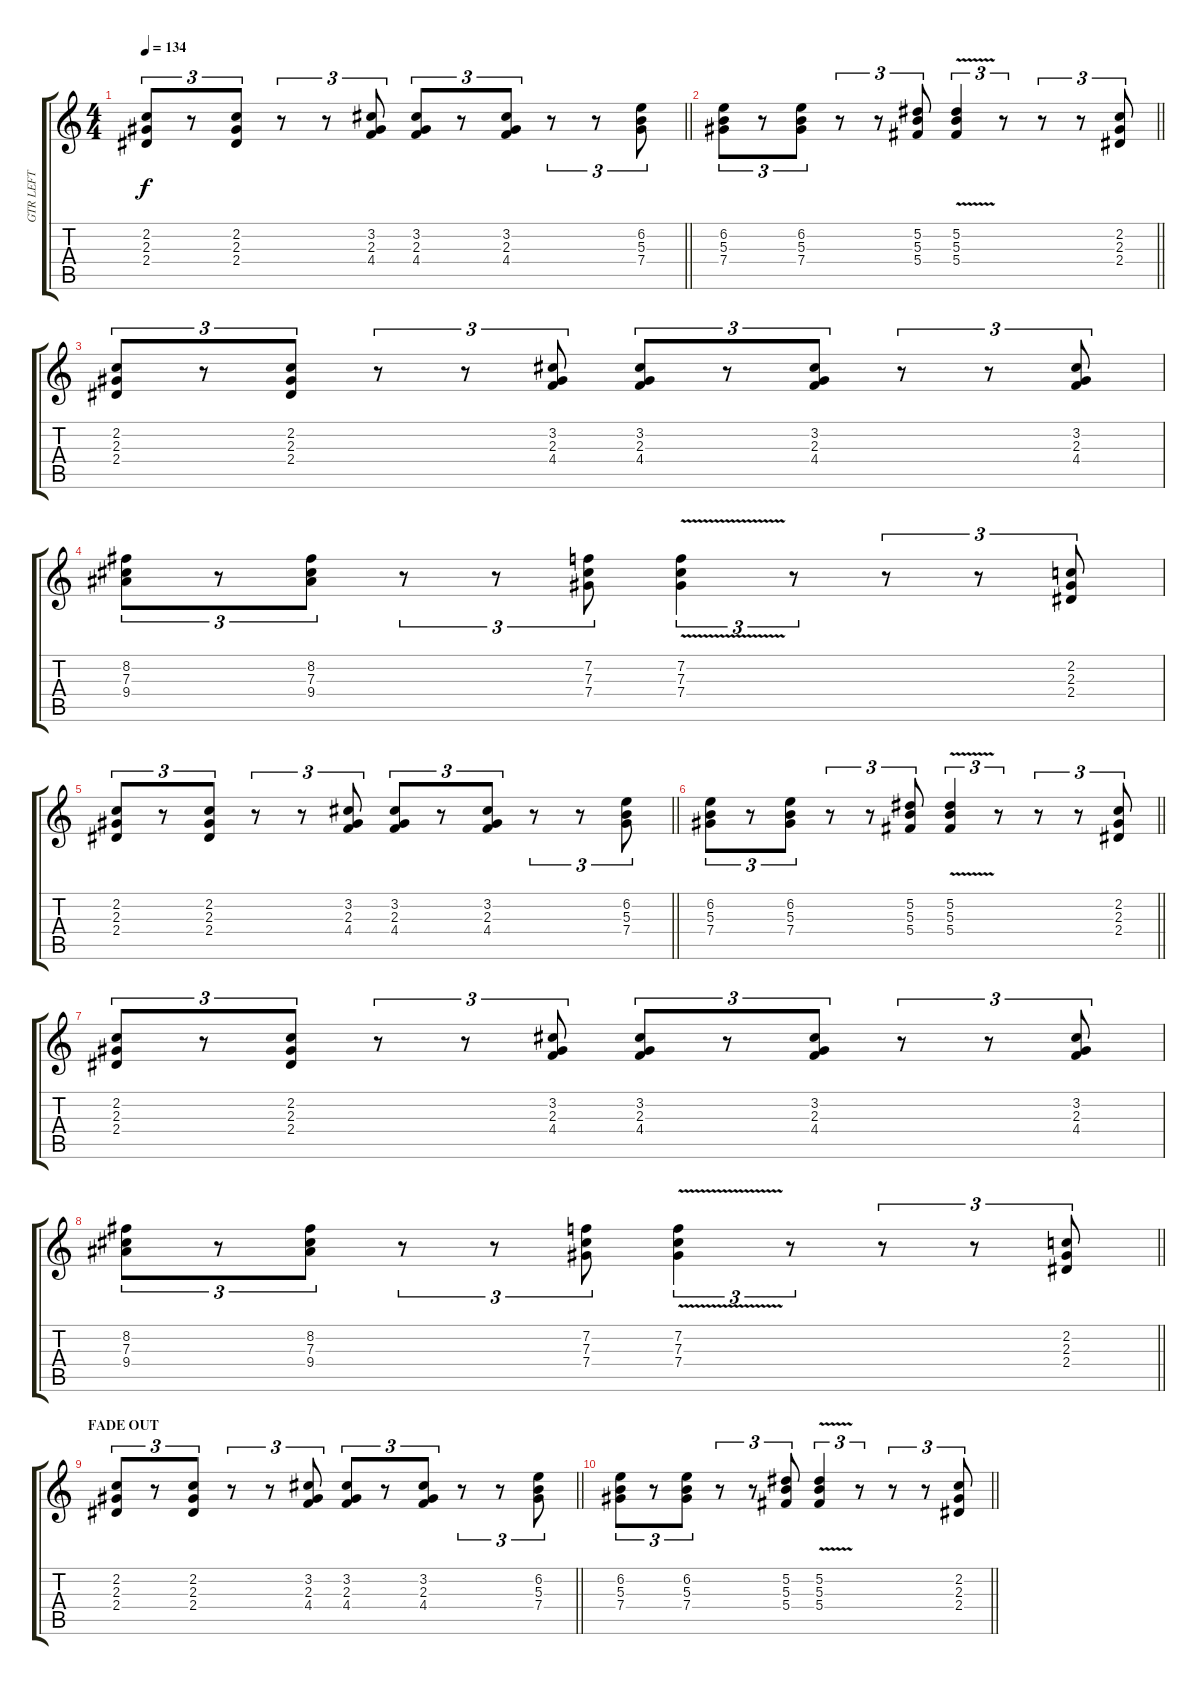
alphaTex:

\track ("GTR LEFT" "GTR LEFT") {instrument overdrivenguitar}
\staff {score tabs}
\tuning (Eb4 Bb3 Gb3 Db3 Ab2 Eb2) {hide}
\ts (4 4)
\tempo 134
\clef g2
\barLineRight lightlight
\ks c
(2.2 2.3 2.4).8{tu (3 2) dy f} r.8{tu (3 2)} (2.2 2.3 2.4).8{tu (3 2)} r.8{tu (3 2)} r.8{tu (3 2)} (3.2 2.3 4.4).8{tu (3 2)} (3.2 2.3 4.4).8{tu (3 2)} r.8{tu (3 2)} (3.2 2.3 4.4).8{tu (3 2)} r.8{tu (3 2)} r.8{tu (3 2)} (6.2 5.3 7.4).8{tu (3 2)} |
\barLineRight lightlight
(6.2 5.3 7.4).8{tu (3 2)} r.8{tu (3 2)} (6.2 5.3 7.4).8{tu (3 2)} r.8{tu (3 2)} r.8{tu (3 2)} (5.2 5.3 5.4).8{tu (3 2)} (5.2{v} 5.3{v} 5.4{v}).4{tu (3 2)} r.8{tu (3 2)} r.8{tu (3 2)} r.8{tu (3 2)} (2.2 2.3 2.4).8{tu (3 2)} |
(2.2 2.3 2.4).8{tu (3 2)} r.8{tu (3 2)} (2.2 2.3 2.4).8{tu (3 2)} r.8{tu (3 2)} r.8{tu (3 2)} (3.2 2.3 4.4).8{tu (3 2)} (3.2 2.3 4.4).8{tu (3 2)} r.8{tu (3 2)} (3.2 2.3 4.4).8{tu (3 2)} r.8{tu (3 2)} r.8{tu (3 2)} (3.2 2.3 4.4).8{tu (3 2)} |
(8.2 7.3 9.4).8{tu (3 2)} r.8{tu (3 2)} (8.2 7.3 9.4).8{tu (3 2)} r.8{tu (3 2)} r.8{tu (3 2)} (7.2 7.3 7.4).8{tu (3 2)} (7.2{v} 7.3{v} 7.4{v}).4{tu (3 2)} r.8{tu (3 2)} r.8{tu (3 2)} r.8{tu (3 2)} (2.2 2.3 2.4).8{tu (3 2)} |
\barLineRight lightlight
(2.2 2.3 2.4).8{tu (3 2)} r.8{tu (3 2)} (2.2 2.3 2.4).8{tu (3 2)} r.8{tu (3 2)} r.8{tu (3 2)} (3.2 2.3 4.4).8{tu (3 2)} (3.2 2.3 4.4).8{tu (3 2)} r.8{tu (3 2)} (3.2 2.3 4.4).8{tu (3 2)} r.8{tu (3 2)} r.8{tu (3 2)} (6.2 5.3 7.4).8{tu (3 2)} |
\barLineRight lightlight
(6.2 5.3 7.4).8{tu (3 2)} r.8{tu (3 2)} (6.2 5.3 7.4).8{tu (3 2)} r.8{tu (3 2)} r.8{tu (3 2)} (5.2 5.3 5.4).8{tu (3 2)} (5.2{v} 5.3{v} 5.4{v}).4{tu (3 2)} r.8{tu (3 2)} r.8{tu (3 2)} r.8{tu (3 2)} (2.2 2.3 2.4).8{tu (3 2)} |
(2.2 2.3 2.4).8{tu (3 2)} r.8{tu (3 2)} (2.2 2.3 2.4).8{tu (3 2)} r.8{tu (3 2)} r.8{tu (3 2)} (3.2 2.3 4.4).8{tu (3 2)} (3.2 2.3 4.4).8{tu (3 2)} r.8{tu (3 2)} (3.2 2.3 4.4).8{tu (3 2)} r.8{tu (3 2)} r.8{tu (3 2)} (3.2 2.3 4.4).8{tu (3 2)} |
\barLineRight lightlight
(8.2 7.3 9.4).8{tu (3 2)} r.8{tu (3 2)} (8.2 7.3 9.4).8{tu (3 2)} r.8{tu (3 2)} r.8{tu (3 2)} (7.2 7.3 7.4).8{tu (3 2)} (7.2{v} 7.3{v} 7.4{v}).4{tu (3 2)} r.8{tu (3 2)} r.8{tu (3 2)} r.8{tu (3 2)} (2.2 2.3 2.4).8{tu (3 2)} |
\section ("" "FADE OUT")
\barLineRight lightlight
(2.2 2.3 2.4).8{tu (3 2)} r.8{tu (3 2)} (2.2 2.3 2.4).8{tu (3 2)} r.8{tu (3 2)} r.8{tu (3 2)} (3.2 2.3 4.4).8{tu (3 2)} (3.2 2.3 4.4).8{tu (3 2)} r.8{tu (3 2)} (3.2 2.3 4.4).8{tu (3 2)} r.8{tu (3 2)} r.8{tu (3 2)} (6.2 5.3 7.4).8{tu (3 2)} |
\barLineRight lightlight
(6.2 5.3 7.4).8{tu (3 2)} r.8{tu (3 2)} (6.2 5.3 7.4).8{tu (3 2)} r.8{tu (3 2)} r.8{tu (3 2)} (5.2 5.3 5.4).8{tu (3 2)} (5.2{v} 5.3{v} 5.4{v}).4{tu (3 2)} r.8{tu (3 2)} r.8{tu (3 2)} r.8{tu (3 2)} (2.2 2.3 2.4).8{tu (3 2)}
